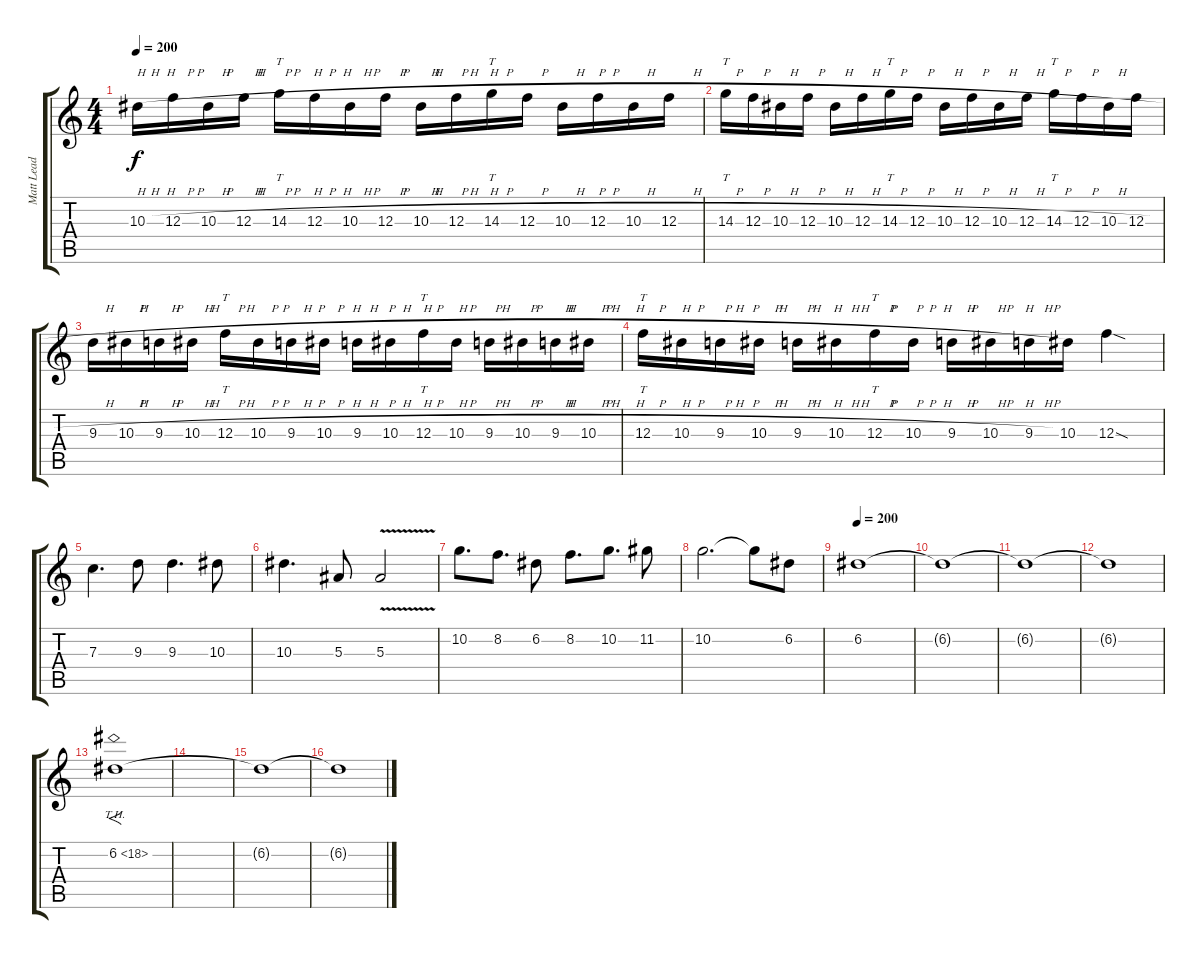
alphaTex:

\track ("Matt Lead" "Matt Lead") {instrument distortionguitar}
\staff {score tabs}
\tuning (D4 A3 F3 C3 G2 C2) {hide}
\ts (4 4)
\tempo 200
\clef g2
\ks c
10.3{h}.16{dy f} 12.3{h}.16 10.3{h}.16 12.3{h}.16 14.3{h}.16{tt} 12.3{h}.16 10.3{h}.16 12.3{h}.16 10.3{h}.16 12.3{h}.16 14.3{h}.16{tt} 12.3{h}.16 10.3{h}.16 12.3{h}.16 10.3{h}.16 12.3{h}.16 |
14.3{h}.16{tt} 12.3{h}.16 10.3{h}.16 12.3{h}.16 10.3{h}.16 12.3{h}.16 14.3{h}.16{tt} 12.3{h}.16 10.3{h}.16 12.3{h}.16 10.3{h}.16 12.3{h}.16 14.3{h}.16{tt} 12.3{h}.16 10.3{h}.16 12.3{h}.16 |
9.3{h}.16 10.3{h}.16 9.3{h}.16 10.3{h}.16 12.3{h}.16{tt} 10.3{h}.16 9.3{h}.16 10.3{h}.16 9.3{h}.16 10.3{h}.16 12.3{h}.16{tt} 10.3{h}.16 9.3{h}.16 10.3{h}.16 9.3{h}.16 10.3{h}.16 |
12.3{h}.16{tt} 10.3{h}.16 9.3{h}.16 10.3{h}.16 9.3{h}.16 10.3{h}.16 12.3{h}.16{tt} 10.3{h}.16 9.3{h}.16 10.3{h}.16 9.3{h}.16 10.3.16 12.3{sod}.4 |
7.3.4{d} 9.3.8 9.3.4{d} 10.3.8 |
10.3.4{d} 5.3.8 5.3{v}.2 |
10.2.8{d} 8.2.8{d} 6.2.8 8.2.8{d} 10.2.8{d} 11.2.8 |
10.2.2{d} 10.2{t}.8 6.2.8 |
\tempo 200
6.2.1 |
6.2{t}.1 |
6.2{t}.1 |
6.2{t}.1 |
6.2{th 12}.1{f} |
|
6.2{t}.1 |
6.2{t}.1
